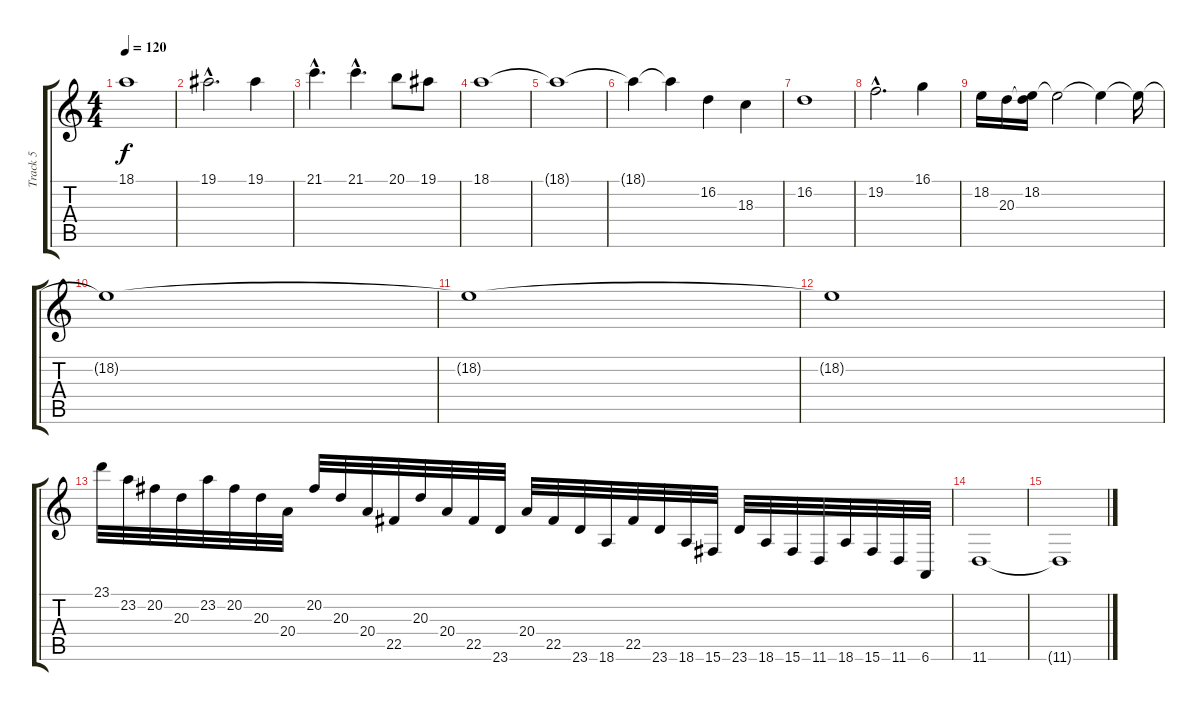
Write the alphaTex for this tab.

\track ("Track 5" "Track 5") {instrument flute}
\staff {score tabs}
\tuning (Eb4 Bb3 Gb3 Db3 Ab2 Eb2) {hide}
\ts (4 4)
\tempo 120
\clef g2
\ks c
18.1.1{dy f} |
19.1{hac}.2{d} 19.1.4 |
21.1{hac}.4{d} 21.1{hac}.4{d} 20.1.8 19.1.8 |
18.1.1 |
18.1{t}.1 |
18.1{t}.4 18.1{t}.4 16.2.4 18.3.4 |
16.2.1 |
19.2{hac}.2{d} 16.1.4 |
18.2.16 20.3.16 (18.2 20.3{t}).16 18.2{t}.2 18.2{t}.4 18.2{t}.16 |
18.2{t}.1 |
18.2{t}.1 |
18.2{t}.1 |
23.1.32 23.2.32 20.2.32 20.3.32 23.2.32 20.2.32 20.3.32 20.4.32 20.2.32 20.3.32 20.4.32 22.5.32 20.3.32 20.4.32 22.5.32 23.6.32 20.4.32 22.5.32 23.6.32 18.6.32 22.5.32 23.6.32 18.6.32 15.6.32 23.6.32 18.6.32 15.6.32 11.6.32 18.6.32 15.6.32 11.6.32 6.6.32 |
11.6.1 |
11.6{t}.1{volume 0}
